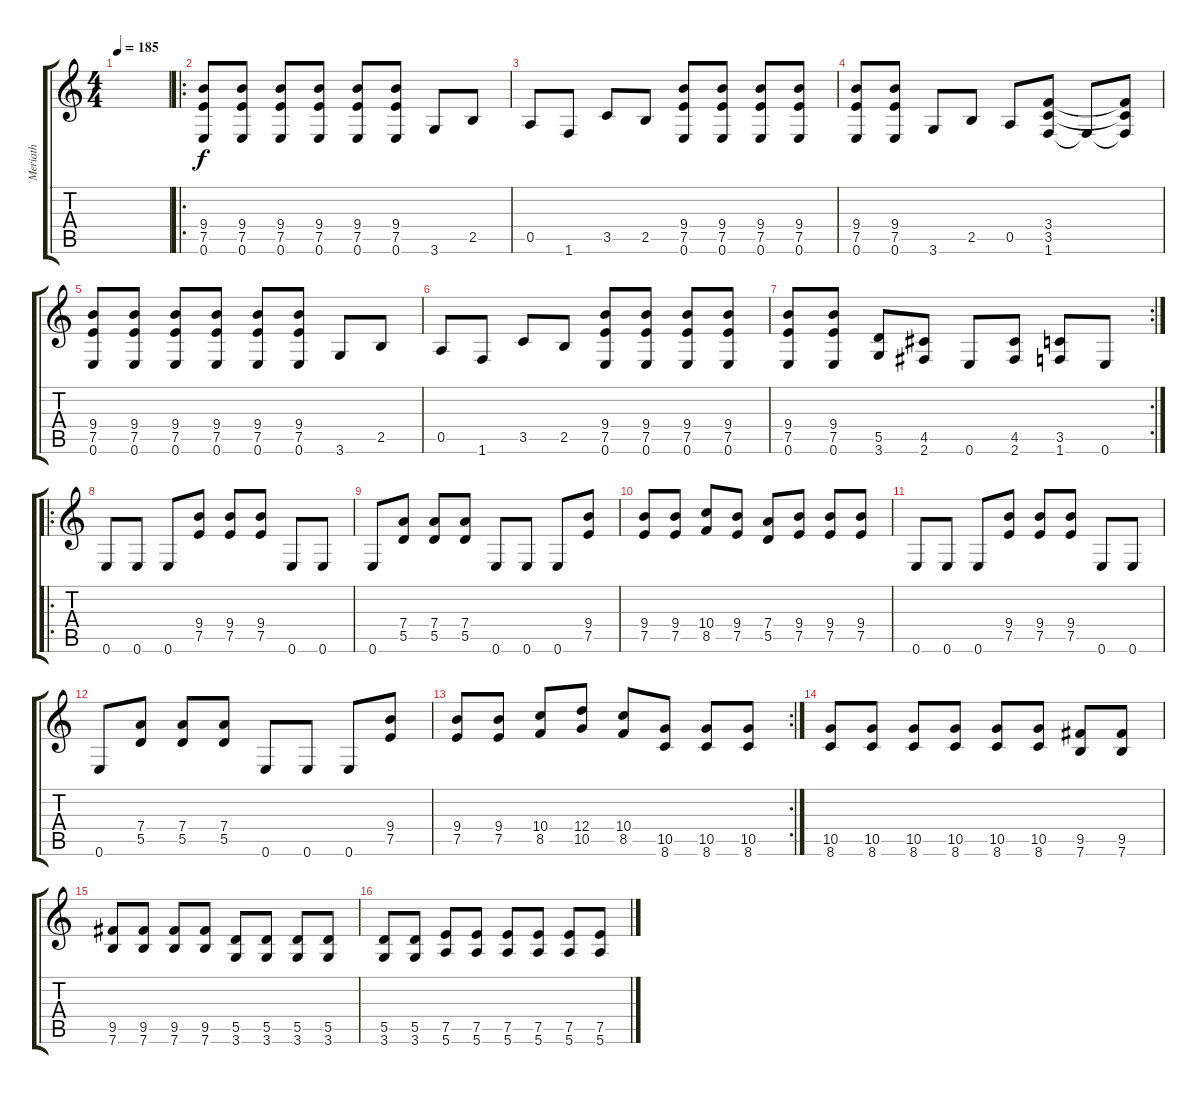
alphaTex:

\track ("Meriath" "Meriath") {instrument distortionguitar}
\staff {score tabs}
\tuning (E4 B3 G3 D3 A2 E2) {hide}
\ts (4 4)
\tempo 185
\clef g2
\ks c
|
\ro
(9.4 7.5 0.6).8 (9.4 7.5 0.6).8 (9.4 7.5 0.6).8 (9.4 7.5 0.6).8 (9.4 7.5 0.6).8 (9.4 7.5 0.6).8 3.6.8 2.5.8 |
0.5.8 1.6.8 3.5.8 2.5.8 (9.4 7.5 0.6).8 (9.4 7.5 0.6).8 (9.4 7.5 0.6).8 (9.4 7.5 0.6).8 |
(9.4 7.5 0.6).8 (9.4 7.5 0.6).8 3.6.8 2.5.8 0.5.8 (3.4 3.5 1.6).8 1.6{t}.8 (3.4{t} 3.5{t} 1.6{t}).8 |
(9.4 7.5 0.6).8 (9.4 7.5 0.6).8 (9.4 7.5 0.6).8 (9.4 7.5 0.6).8 (9.4 7.5 0.6).8 (9.4 7.5 0.6).8 3.6.8 2.5.8 |
0.5.8 1.6.8 3.5.8 2.5.8 (9.4 7.5 0.6).8 (9.4 7.5 0.6).8 (9.4 7.5 0.6).8 (9.4 7.5 0.6).8 |
\rc 2
(9.4 7.5 0.6).8 (9.4 7.5 0.6).8 (5.5 3.6).8 (4.5 2.6).8 0.6.8 (4.5 2.6).8 (3.5 1.6).8 0.6.8 |
\ro
0.6.8 0.6.8 0.6.8 (9.4 7.5).8 (9.4 7.5).8 (9.4 7.5).8 0.6.8 0.6.8 |
0.6.8 (7.4 5.5).8 (7.4 5.5).8 (7.4 5.5).8 0.6.8 0.6.8 0.6.8 (9.4 7.5).8 |
(9.4 7.5).8 (9.4 7.5).8 (10.4 8.5).8 (9.4 7.5).8 (7.4 5.5).8 (9.4 7.5).8 (9.4 7.5).8 (9.4 7.5).8 |
0.6.8 0.6.8 0.6.8 (9.4 7.5).8 (9.4 7.5).8 (9.4 7.5).8 0.6.8 0.6.8 |
0.6.8 (7.4 5.5).8 (7.4 5.5).8 (7.4 5.5).8 0.6.8 0.6.8 0.6.8 (9.4 7.5).8 |
\rc 2
(9.4 7.5).8 (9.4 7.5).8 (10.4 8.5).8 (12.4 10.5).8 (10.4 8.5).8 (10.5 8.6).8 (10.5 8.6).8 (10.5 8.6).8 |
(10.5 8.6).8 (10.5 8.6).8 (10.5 8.6).8 (10.5 8.6).8 (10.5 8.6).8 (10.5 8.6).8 (9.5 7.6).8 (9.5 7.6).8 |
(9.5 7.6).8 (9.5 7.6).8 (9.5 7.6).8 (9.5 7.6).8 (5.5 3.6).8 (5.5 3.6).8 (5.5 3.6).8 (5.5 3.6).8 |
(5.5 3.6).8 (5.5 3.6).8 (7.5 5.6).8 (7.5 5.6).8 (7.5 5.6).8 (7.5 5.6).8 (7.5 5.6).8 (7.5 5.6).8
